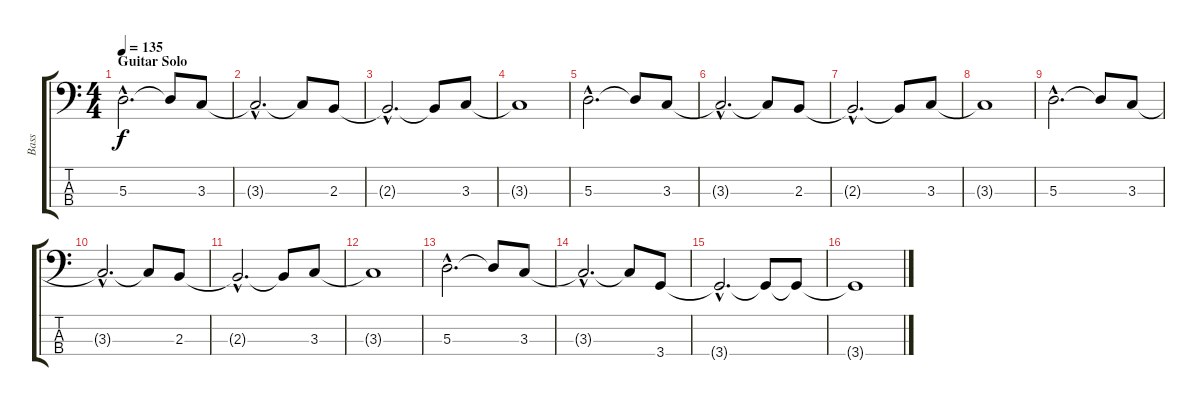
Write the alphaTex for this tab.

\track ("Bass" "Bass") {instrument electricbassfinger}
\staff {score tabs}
\tuning (G2 D2 A1 E1) {hide}
\ts (4 4)
\section ("" "Guitar Solo")
\tempo 135
\clef f4
\ks c
5.3{hac}.2{d dy f} 5.3{t}.8 3.3.8 |
3.3{hac t}.2{d} 3.3{t}.8 2.3.8 |
2.3{hac t}.2{d} 2.3{t}.8 3.3.8 |
3.3{t}.1 |
5.3{hac}.2{d} 5.3{t}.8 3.3.8 |
3.3{hac t}.2{d} 3.3{t}.8 2.3.8 |
2.3{hac t}.2{d} 2.3{t}.8 3.3.8 |
3.3{t}.1 |
5.3{hac}.2{d} 5.3{t}.8 3.3.8 |
3.3{hac t}.2{d} 3.3{t}.8 2.3.8 |
2.3{hac t}.2{d} 2.3{t}.8 3.3.8 |
3.3{t}.1 |
5.3{hac}.2{d} 5.3{t}.8 3.3.8 |
3.3{hac t}.2{d} 3.3{t}.8 3.4.8 |
3.4{hac t}.2{d} 3.4{t}.8 3.4{t}.8 |
3.4{t}.1
